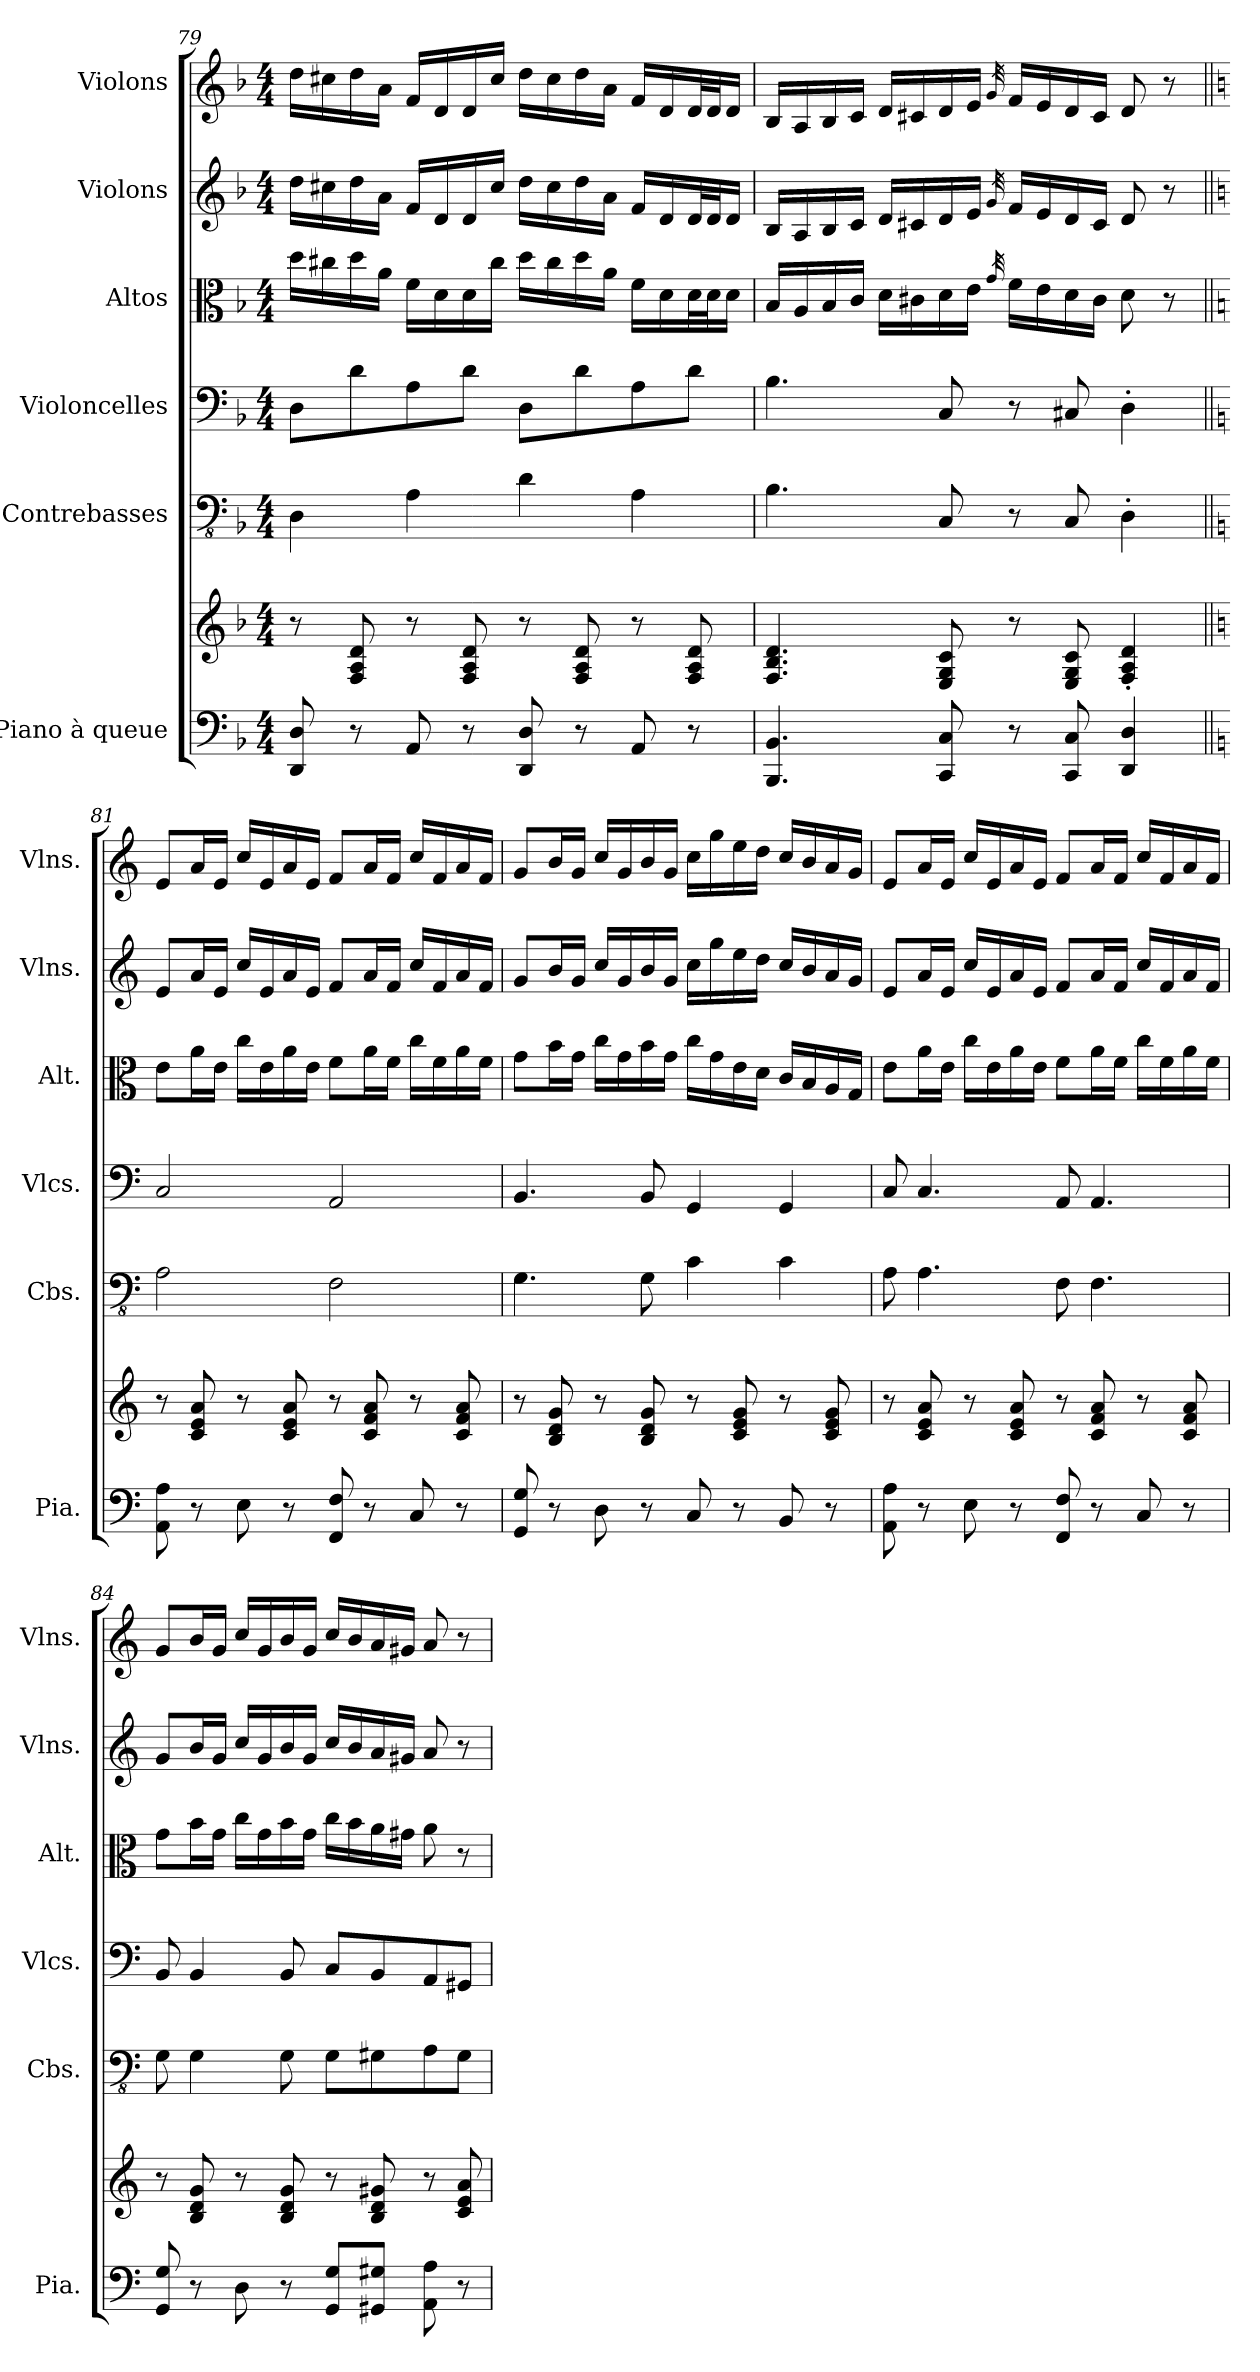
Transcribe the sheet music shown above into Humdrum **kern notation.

**kern	**kern	**kern	**kern	**kern	**kern	**kern
*part6	*part6	*part5	*part4	*part3	*part2	*part1
*staff7	*staff6	*staff5	*staff4	*staff3	*staff2	*staff1
*I"Piano à queue	*	*I"Contrebasses	*I"Violoncelles	*I"Altos	*I"Violons	*I"Violons
*I'Pia.	*	*I'Cbs.	*I'Vlcs.	*I'Alt.	*I'Vlns.	*I'Vlns.
!!LO:PB:g=z
*clefF4	*clefG2	*clefFv4	*clefF4	*clefC3	*clefG2	*clefG2
*k[b-]	*k[b-]	*k[b-]	*k[b-]	*k[b-]	*k[b-]	*k[b-]
*M4/4	*M4/4	*M4/4	*M4/4	*M4/4	*M4/4	*M4/4
=79	=79	=79	=79	=79	=79	=79
8DD/ 8D/	8r	4DD\	8D\L	16dd\LL	16dd\LL	16dd\LL
.	.	.	.	16cc#X\	16cc#X\	16cc#X\
8r	8F/ 8A/ 8d/	.	8d\	16dd\	16dd\	16dd\
.	.	.	.	16a\JJ	16a\JJ	16a\JJ
8AA/	8r	4AA\	8A\	16f\LL	16f/LL	16f/LL
.	.	.	.	16d\	16d/	16d/
8r	8F/ 8A/ 8d/	.	8d\J	16d\	16d/	16d/
.	.	.	.	16cc#\JJ	16cc#/JJ	16cc#/JJ
8DD/ 8D/	8r	4D\	8D\L	16dd\LL	16dd\LL	16dd\LL
.	.	.	.	16cc#\	16cc#\	16cc#\
8r	8F/ 8A/ 8d/	.	8d\	16dd\	16dd\	16dd\
.	.	.	.	16a\JJ	16a\JJ	16a\JJ
8AA/	8r	4AA\	8A\	16f\LL	16f/LL	16f/LL
.	.	.	.	16d\	16d/	16d/
8r	8F/ 8A/ 8d/	.	8d\J	32d\L	32d/L	32d/L
.	.	.	.	32d\J	32d/J	32d/J
.	.	.	.	16d\JJ	16d/JJ	16d/JJ
=80	=80	=80	=80	=80	=80	=80
4.BBB-/ 4.BB-/	4.F/ 4.B-/ 4.d/	4.BB-\	4.B-\	16B-/LL	16B-/LL	16B-/LL
.	.	.	.	16A/	16A/	16A/
.	.	.	.	16B-/	16B-/	16B-/
.	.	.	.	16c/JJ	16c/JJ	16c/JJ
.	.	.	.	16d\LL	16d/LL	16d/LL
.	.	.	.	16c#X\	16c#X/	16c#X/
8CC/ 8C/	8E/ 8G/ 8c/	8CC/	8C/	16d\	16d/	16d/
.	.	.	.	16e\JJ	16e/JJ	16e/JJ
.	.	.	.	32qg/	32qg/	32qg/
8r	8r	8r	8r	16f\LL	16f/LL	16f/LL
.	.	.	.	16e\	16e/	16e/
8CC/ 8C/	8E/ 8G/ 8c/	8CC/	8C#X/	16d\	16d/	16d/
.	.	.	.	16c#\JJ	16c#/JJ	16c#/JJ
4DD/ 4D/	4F/' 4A/' 4d/'	4DD'\	4D'\	8d\	8d/	8d/
.	.	.	.	8r	8r	8r
!!LO:LB:g=z
=81||	=81||	=81||	=81||	=81||	=81||	=81||
*k[]	*k[]	*k[]	*k[]	*k[]	*k[]	*k[]
8AA\ 8A\	8r	2AA\	2C/	8e\L	8e/L	8e/L
8r	8c/ 8e/ 8a/	.	.	16a\L	16a/L	16a/L
.	.	.	.	16e\JJ	16e/JJ	16e/JJ
8E\	8r	.	.	16cc\LL	16cc/LL	16cc/LL
.	.	.	.	16e\	16e/	16e/
8r	8c/ 8e/ 8a/	.	.	16a\	16a/	16a/
.	.	.	.	16e\JJ	16e/JJ	16e/JJ
8FF/ 8F/	8r	2FF\	2AA/	8f\L	8f/L	8f/L
8r	8c/ 8f/ 8a/	.	.	16a\L	16a/L	16a/L
.	.	.	.	16f\JJ	16f/JJ	16f/JJ
8C/	8r	.	.	16cc\LL	16cc/LL	16cc/LL
.	.	.	.	16f\	16f/	16f/
8r	8c/ 8f/ 8a/	.	.	16a\	16a/	16a/
.	.	.	.	16f\JJ	16f/JJ	16f/JJ
=82	=82	=82	=82	=82	=82	=82
8GG/ 8G/	8r	4.GG\	4.BB/	8g\L	8g/L	8g/L
8r	8B/ 8d/ 8g/	.	.	16b\L	16b/L	16b/L
.	.	.	.	16g\JJ	16g/JJ	16g/JJ
8D\	8r	.	.	16cc\LL	16cc/LL	16cc/LL
.	.	.	.	16g\	16g/	16g/
8r	8B/ 8d/ 8g/	8GG\	8BB/	16b\	16b/	16b/
.	.	.	.	16g\JJ	16g/JJ	16g/JJ
8C/	8r	4C\	4GG/	16cc\LL	16cc\LL	16cc\LL
.	.	.	.	16g\	16gg\	16gg\
8r	8c/ 8e/ 8g/	.	.	16e\	16ee\	16ee\
.	.	.	.	16d\JJ	16dd\JJ	16dd\JJ
8BB/	8r	4C\	4GG/	16c/LL	16cc/LL	16cc/LL
.	.	.	.	16B/	16b/	16b/
8r	8c/ 8e/ 8g/	.	.	16A/	16a/	16a/
.	.	.	.	16G/JJ	16g/JJ	16g/JJ
!!LO:PB:g=z
=83	=83	=83	=83	=83	=83	=83
8AA\ 8A\	8r	8AA\	8C/	8e\L	8e/L	8e/L
8r	8c/ 8e/ 8a/	4.AA\	4.C/	16a\L	16a/L	16a/L
.	.	.	.	16e\JJ	16e/JJ	16e/JJ
8E\	8r	.	.	16cc\LL	16cc/LL	16cc/LL
.	.	.	.	16e\	16e/	16e/
8r	8c/ 8e/ 8a/	.	.	16a\	16a/	16a/
.	.	.	.	16e\JJ	16e/JJ	16e/JJ
8FF/ 8F/	8r	8FF\	8AA/	8f\L	8f/L	8f/L
8r	8c/ 8f/ 8a/	4.FF\	4.AA/	16a\L	16a/L	16a/L
.	.	.	.	16f\JJ	16f/JJ	16f/JJ
8C/	8r	.	.	16cc\LL	16cc/LL	16cc/LL
.	.	.	.	16f\	16f/	16f/
8r	8c/ 8f/ 8a/	.	.	16a\	16a/	16a/
.	.	.	.	16f\JJ	16f/JJ	16f/JJ
=84	=84	=84	=84	=84	=84	=84
8GG/ 8G/	8r	8GG\	8BB/	8g\L	8g/L	8g/L
8r	8B/ 8d/ 8g/	4GG\	4BB/	16b\L	16b/L	16b/L
.	.	.	.	16g\JJ	16g/JJ	16g/JJ
8D\	8r	.	.	16cc\LL	16cc/LL	16cc/LL
.	.	.	.	16g\	16g/	16g/
8r	8B/ 8d/ 8g/	8GG\	8BB/	16b\	16b/	16b/
.	.	.	.	16g\JJ	16g/JJ	16g/JJ
8GG/ 8G/L	8r	8GG\L	8C/L	16cc\LL	16cc/LL	16cc/LL
.	.	.	.	16b\	16b/	16b/
8GG#X/ 8G#X/J	8B/ 8d/ 8g#X/	8GG#X\	8BB/	16a\	16a/	16a/
.	.	.	.	16g#X\JJ	16g#X/JJ	16g#X/JJ
8AA\ 8A\	8r	8AA\	8AA/	8a\	8a/	8a/
8r	8c/ 8e/ 8a/	8GG#\J	8GG#X/J	8r	8r	8r
=	=	=	=	=	=	=
*-	*-	*-	*-	*-	*-	*-
